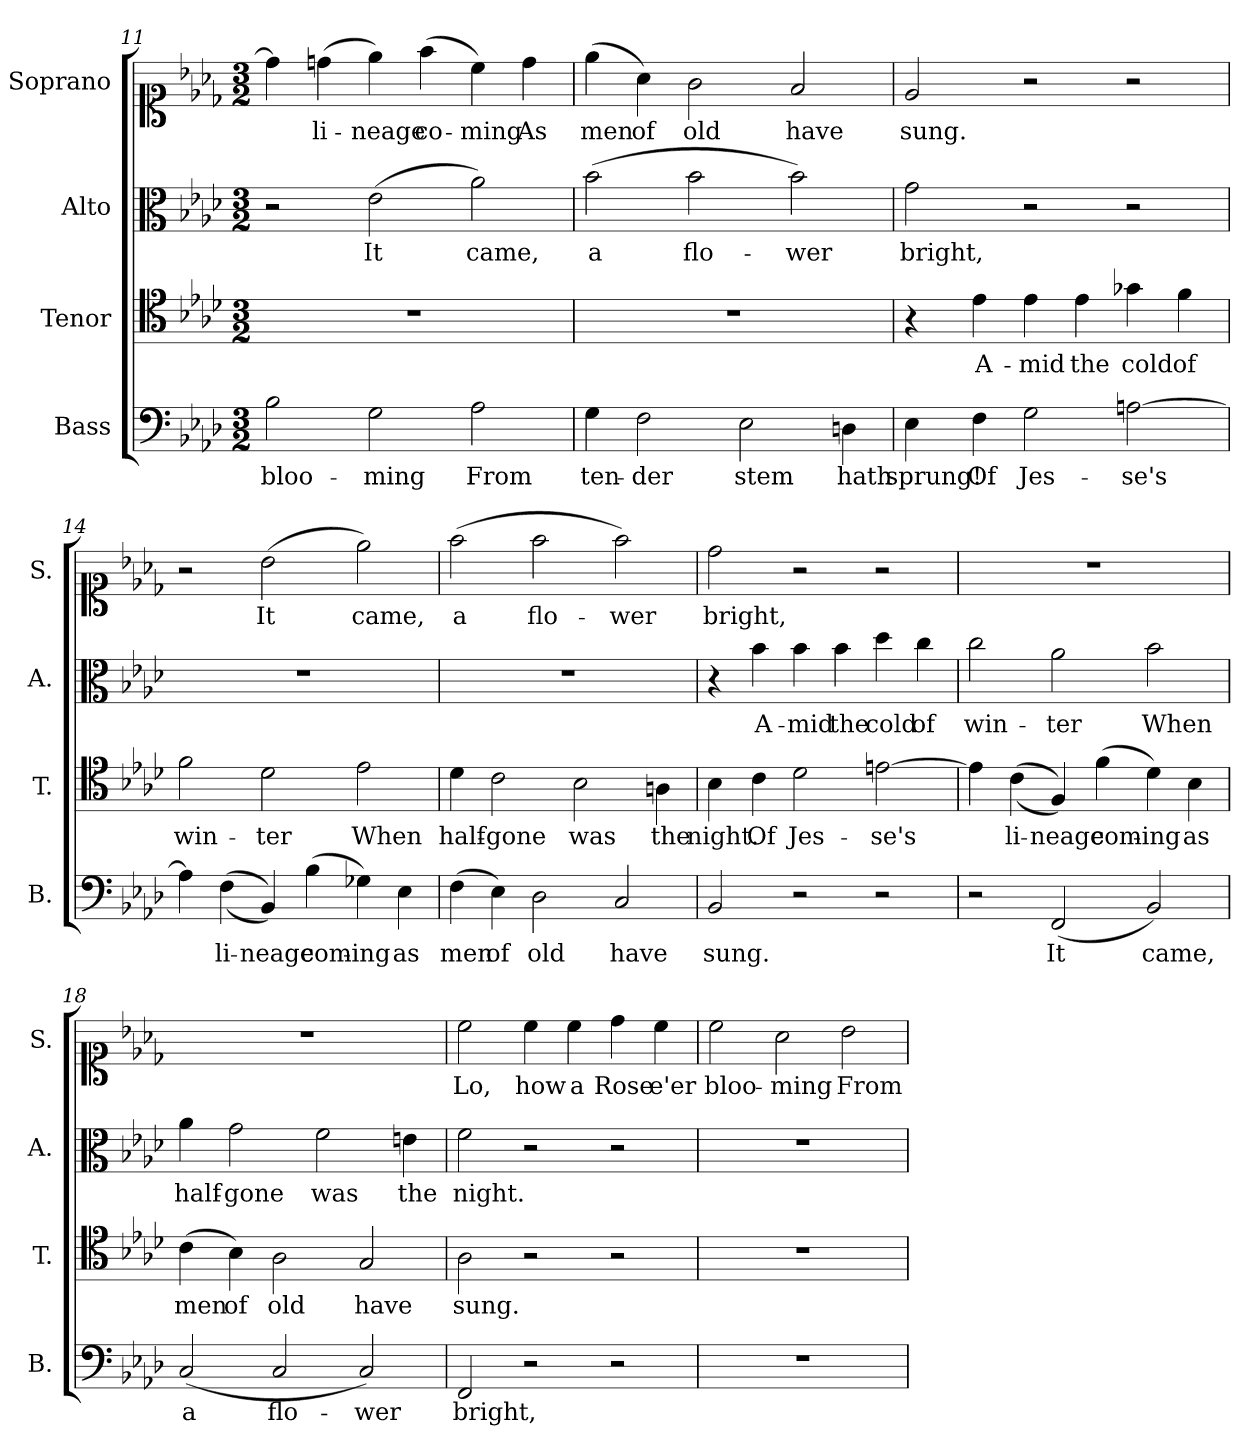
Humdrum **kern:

**kern	**text	**kern	**text	**kern	**text	**kern	**text
*part4	*part4	*part3	*part3	*part2	*part2	*part1	*part1
*staff4	*staff4	*staff3	*staff3	*staff2	*staff2	*staff1	*staff1
*I"Bass	*	*I"Tenor	*	*I"Alto	*	*I"Soprano	*
*I'B.	*	*I'T.	*	*I'A.	*	*I'S.	*
*clefF4	*	*clefC4	*	*clefC3	*	*clefC1	*
*k[b-e-a-d-]	*	*k[b-e-a-d-]	*	*k[b-e-a-d-]	*	*k[b-e-a-d-]	*
*M3/2	*	*M3/2	*	*M3/2	*	*M3/2	*
=11	=11	=11	=11	=11	=11	=11	=11
!	!LO:LY:b	!	!	!	!	!	!
2B-\	bloo-	1.r	.	2r	.	4dd\]	.
!	!	!	!	!	!	!	!LO:LY:b
.	.	.	.	.	.	(>4ddn\	li-
!	!LO:LY:b	!	!	!	!LO:LY:b	!	!LO:LY:b
2G\	-ming	.	.	(>2e-\	It	4ee-\)	-neage
!	!	!	!	!	!	!	!LO:LY:b
.	.	.	.	.	.	(>4ff\	co-
!	!LO:LY:b	!	!	!	!LO:LY:b	!	!LO:LY:b
2A-\	From	.	.	2a-\)	came,	4cc\)	-ming
!	!	!	!	!	!	!	!LO:LY:b
.	.	.	.	.	.	4dd\	As
=12	=12	=12	=12	=12	=12	=12	=12
!	!LO:LY:b	!	!	!	!LO:LY:b	!	!LO:LY:b
4G\	ten-	1.r	.	(>2b-\	a	(>4ee-\	men
!	!LO:LY:b	!	!	!	!	!	!LO:LY:b
2F\	-der	.	.	.	.	4a-\)	of
!	!	!	!	!	!LO:LY:b	!	!LO:LY:b
.	.	.	.	2b-\	flo-	2g\	old
!	!LO:LY:b	!	!	!	!	!	!
2E-\	stem	.	.	.	.	.	.
!	!	!	!	!	!LO:LY:b	!	!LO:LY:b
.	.	.	.	2b-\)	-wer	2f/	have
!	!LO:LY:b	!	!	!	!	!	!
4Dn\	hath	.	.	.	.	.	.
=13	=13	=13	=13	=13	=13	=13	=13
!	!LO:LY:b	!	!	!	!LO:LY:b	!	!LO:LY:b
4E-\	sprung!	4r	.	2g\	bright,	2e-/	sung.
!	!LO:LY:b	!	!LO:LY:b	!	!	!	!
4F\	Of	4e-\	A-	.	.	.	.
!	!LO:LY:b	!	!LO:LY:b	!	!	!	!
2G\	Jes-	4e-\	-mid	2r	.	2r	.
!	!	!	!LO:LY:b	!	!	!	!
.	.	4e-\	the	.	.	.	.
!	!LO:LY:b	!	!LO:LY:b	!	!	!	!
[2An\	-se's	4g-X\	cold	2r	.	2r	.
!	!	!	!LO:LY:b	!	!	!	!
.	.	4f\	of	.	.	.	.
=14	=14	=14	=14	=14	=14	=14	=14
!	!	!	!LO:LY:b	!	!	!	!
4A\]	.	2f\	win-	1.r	.	2r	.
!	!LO:LY:b	!	!	!	!	!	!
(>(>4F\	li-	.	.	.	.	.	.
!	!LO:LY:b	!	!LO:LY:b	!	!	!	!LO:LY:b
4BB-/))	-neage	2d-\	-ter	.	.	(>2b-\	It
!	!LO:LY:b	!	!	!	!	!	!
(>4B-\	com-	.	.	.	.	.	.
!	!LO:LY:b	!	!LO:LY:b	!	!	!	!LO:LY:b
4G-X\)	-ing	2e-\	When	.	.	2ee-\)	came,
!	!LO:LY:b	!	!	!	!	!	!
4E-\	as	.	.	.	.	.	.
=15	=15	=15	=15	=15	=15	=15	=15
!	!LO:LY:b	!	!LO:LY:b	!	!	!	!LO:LY:b
(>4F\	men	4d-\	half-	1.r	.	(>2ff\	a
!	!LO:LY:b	!	!LO:LY:b	!	!	!	!
4E-\)	of	2c\	-gone	.	.	.	.
!	!LO:LY:b	!	!	!	!	!	!LO:LY:b
2D-\	old	.	.	.	.	2ff\	flo-
!	!	!	!LO:LY:b	!	!	!	!
.	.	2B-\	was	.	.	.	.
!	!LO:LY:b	!	!	!	!	!	!LO:LY:b
2C/	have	.	.	.	.	2ff\)	-wer
!	!	!	!LO:LY:b	!	!	!	!
.	.	4An\	the	.	.	.	.
=16	=16	=16	=16	=16	=16	=16	=16
!	!LO:LY:b	!	!LO:LY:b	!	!	!	!LO:LY:b
2BB-/	sung.	4B-\	night.	4r	.	2dd-\	bright,
!	!	!	!LO:LY:b	!	!LO:LY:b	!	!
.	.	4c\	Of	4b-\	A-	.	.
!	!	!	!LO:LY:b	!	!LO:LY:b	!	!
2r	.	2d-\	Jes-	4b-\	-mid	2r	.
!	!	!	!	!	!LO:LY:b	!	!
.	.	.	.	4b-\	the	.	.
!	!	!	!LO:LY:b	!	!LO:LY:b	!	!
2r	.	[2en\	-se's	4dd-\	cold	2r	.
!	!	!	!	!	!LO:LY:b	!	!
.	.	.	.	4cc\	of	.	.
=17	=17	=17	=17	=17	=17	=17	=17
!	!	!	!	!	!LO:LY:b	!	!
2r	.	4e\]	.	2cc\	win-	1.r	.
!	!	!	!LO:LY:b	!	!	!	!
.	.	(>(>4c\	li-	.	.	.	.
!	!LO:LY:b	!	!LO:LY:b	!	!LO:LY:b	!	!
(<2FF/	It	4F/))	-neage	2a-\	-ter	.	.
!	!	!	!LO:LY:b	!	!	!	!
.	.	(>4f\	com-	.	.	.	.
!	!LO:LY:b	!	!LO:LY:b	!	!LO:LY:b	!	!
2BB-/)	came,	4d-\)	-ing	2b-\	When	.	.
!	!	!	!LO:LY:b	!	!	!	!
.	.	4B-\	as	.	.	.	.
=18	=18	=18	=18	=18	=18	=18	=18
!	!LO:LY:b	!	!LO:LY:b	!	!LO:LY:b	!	!
(<2C/	a	(>4c\	men	4a-\	half-	1.r	.
!	!	!	!LO:LY:b	!	!LO:LY:b	!	!
.	.	4B-\)	of	2g\	-gone	.	.
!	!LO:LY:b	!	!LO:LY:b	!	!	!	!
2C/	flo-	2A-\	old	.	.	.	.
!	!	!	!	!	!LO:LY:b	!	!
.	.	.	.	2f\	was	.	.
!	!LO:LY:b	!	!LO:LY:b	!	!	!	!
2C/)	-wer	2G/	have	.	.	.	.
!	!	!	!	!	!LO:LY:b	!	!
.	.	.	.	4en\	the	.	.
=19	=19	=19	=19	=19	=19	=19	=19
!	!LO:LY:b	!	!LO:LY:b	!	!LO:LY:b	!	!LO:LY:b
2FF/	bright,	2A-\	sung.	2f\	night.	2cc\	Lo,
!	!	!	!	!	!	!	!LO:LY:b
2r	.	2r	.	2r	.	4cc\	how
!	!	!	!	!	!	!	!LO:LY:b
.	.	.	.	.	.	4cc\	a
!	!	!	!	!	!	!	!LO:LY:b
2r	.	2r	.	2r	.	4dd-\	Rose
!	!	!	!	!	!	!	!LO:LY:b
.	.	.	.	.	.	4cc\	e'er
=20	=20	=20	=20	=20	=20	=20	=20
!	!	!	!	!	!	!	!LO:LY:b
1.r	.	1.r	.	1.r	.	2cc\	bloo-
!	!	!	!	!	!	!	!LO:LY:b
.	.	.	.	.	.	2a-\	-ming
!	!	!	!	!	!	!	!LO:LY:b
.	.	.	.	.	.	2b-\	From
=	=	=	=	=	=	=	=
*-	*-	*-	*-	*-	*-	*-	*-
